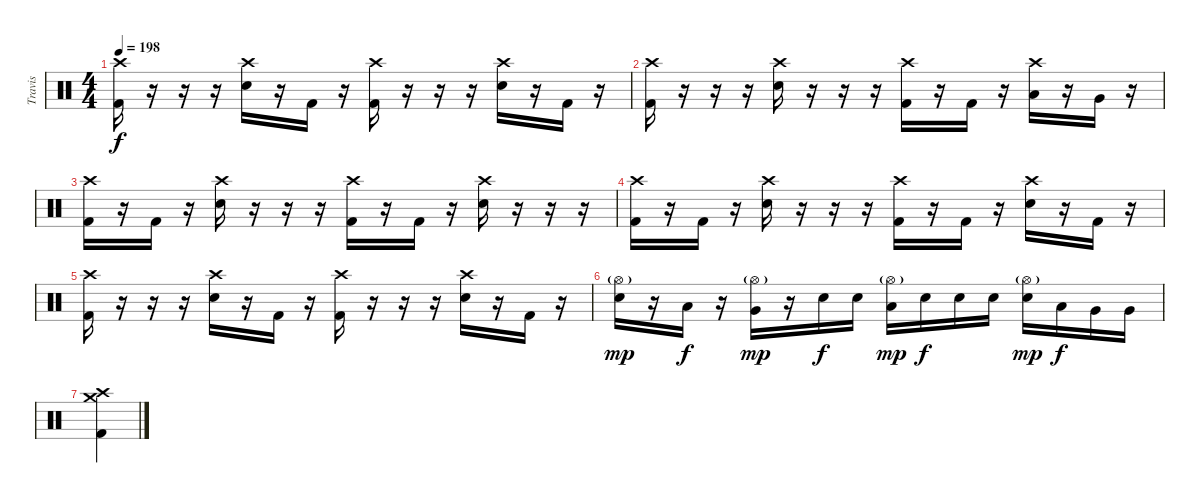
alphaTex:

\track ("Travis" "Travis") {instrument percussion}
\staff {score}
\articulation defaults
\ts (4 4)
\tempo 198
\clef neutral
\ks c
("Crash high (hit)" "Kick (hit) 2").16{dy f} r.16 r.16 r.16 ("Crash high (hit)" "Snare (hit) 2").16 r.16 "Kick (hit) 2".16 r.16 ("Crash high (hit)" "Kick (hit) 2").16 r.16 r.16 r.16 ("Crash high (hit)" "Snare (hit) 2").16 r.16 "Kick (hit) 2".16 r.16 |
("Crash high (hit)" "Kick (hit) 2").16 r.16 r.16 r.16 ("Crash high (hit)" "Snare (hit) 2").16 r.16 r.16 r.16 ("Crash high (hit)" "Kick (hit) 2").16 r.16 "Kick (hit) 2".16 r.16 ("Crash high (hit)" "Low Tom (hit)").16 r.16 "Very Low Tom (hit)".16 r.16 |
("Crash high (hit)" "Kick (hit) 2").16 r.16 "Kick (hit) 2".16 r.16 ("Crash high (hit)" "Snare (hit) 2").16 r.16 r.16 r.16 ("Crash high (hit)" "Kick (hit) 2").16 r.16 "Kick (hit) 2".16 r.16 ("Crash high (hit)" "Snare (hit) 2").16 r.16 r.16 r.16 |
("Crash high (hit)" "Kick (hit) 2").16 r.16 "Kick (hit) 2".16 r.16 ("Crash high (hit)" "Snare (hit) 2").16 r.16 r.16 r.16 ("Crash high (hit)" "Kick (hit) 2").16 r.16 "Kick (hit) 2".16 r.16 ("Crash high (hit)" "Snare (hit) 2").16 r.16 "Kick (hit) 2".16 r.16 |
("Crash high (hit)" "Kick (hit) 2").16 r.16 r.16 r.16 ("Crash high (hit)" "Snare (hit) 2").16 r.16 "Kick (hit) 2".16 r.16 ("Crash high (hit)" "Kick (hit) 2").16 r.16 r.16 r.16 ("Crash high (hit)" "Snare (hit) 2").16 r.16 "Kick (hit) 2".16 r.16 |
("Hi-Hat (open)"{g} "Snare (hit) 2").16{dy mp} r.16 "Low Tom (hit)".16{dy f} r.16 ("Hi-Hat (open)"{g} "Very Low Tom (hit)").16{dy mp} r.16 "Snare (hit) 2".16{dy f} "Snare (hit) 2".16 ("Hi-Hat (open)"{g} "Low Tom (hit)").16{dy mp} "Snare (hit) 2".16{dy f} "Snare (hit) 2".16 "Snare (hit) 2".16 ("Hi-Hat (open)"{g} "Snare (hit) 2").16{dy mp} "Low Tom (hit)".16{dy f} "Very Low Tom (hit)".16 "Very Low Tom (hit)".16 |
("Crash high (hit)" "Crash medium (hit)" "Kick (hit) 2").4
